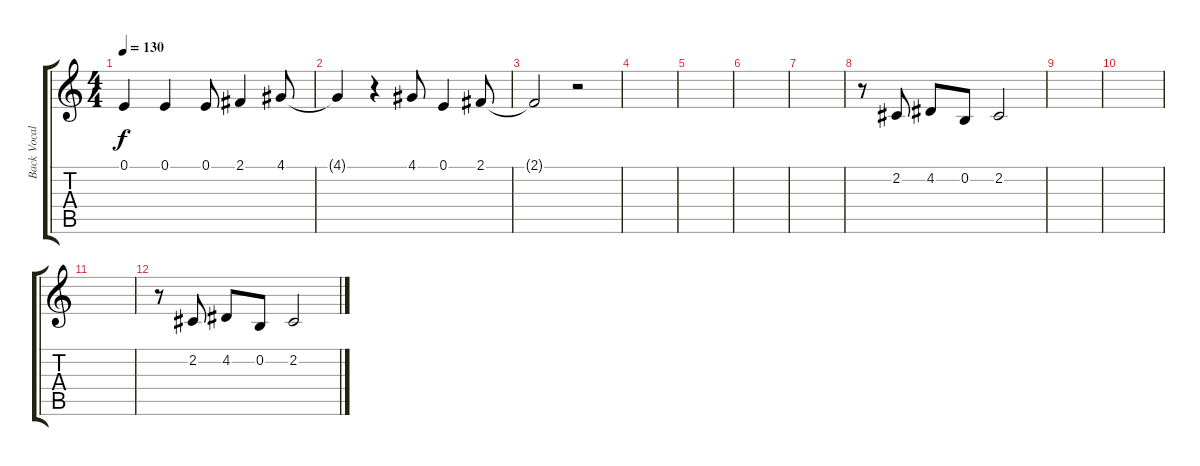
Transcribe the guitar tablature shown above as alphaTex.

\track ("Back Vocal" "Back Vocal") {instrument bassoon}
\staff {score tabs}
\tuning (E4 B3 G3 D3 A2 E2) {hide}
\ts (4 4)
\tempo 130
\clef g2
\ks c
0.1.4{dy f} 0.1.4 0.1.8 2.1.4 4.1.8 |
4.1{t}.4 r.4 4.1.8 0.1.4 2.1.8 |
2.1{t}.2 r.2 |
|
|
|
|
r.8 2.2.8 4.2.8 0.2.8 2.2.2 |
|
|
|
r.8 2.2.8 4.2.8 0.2.8 2.2.2
